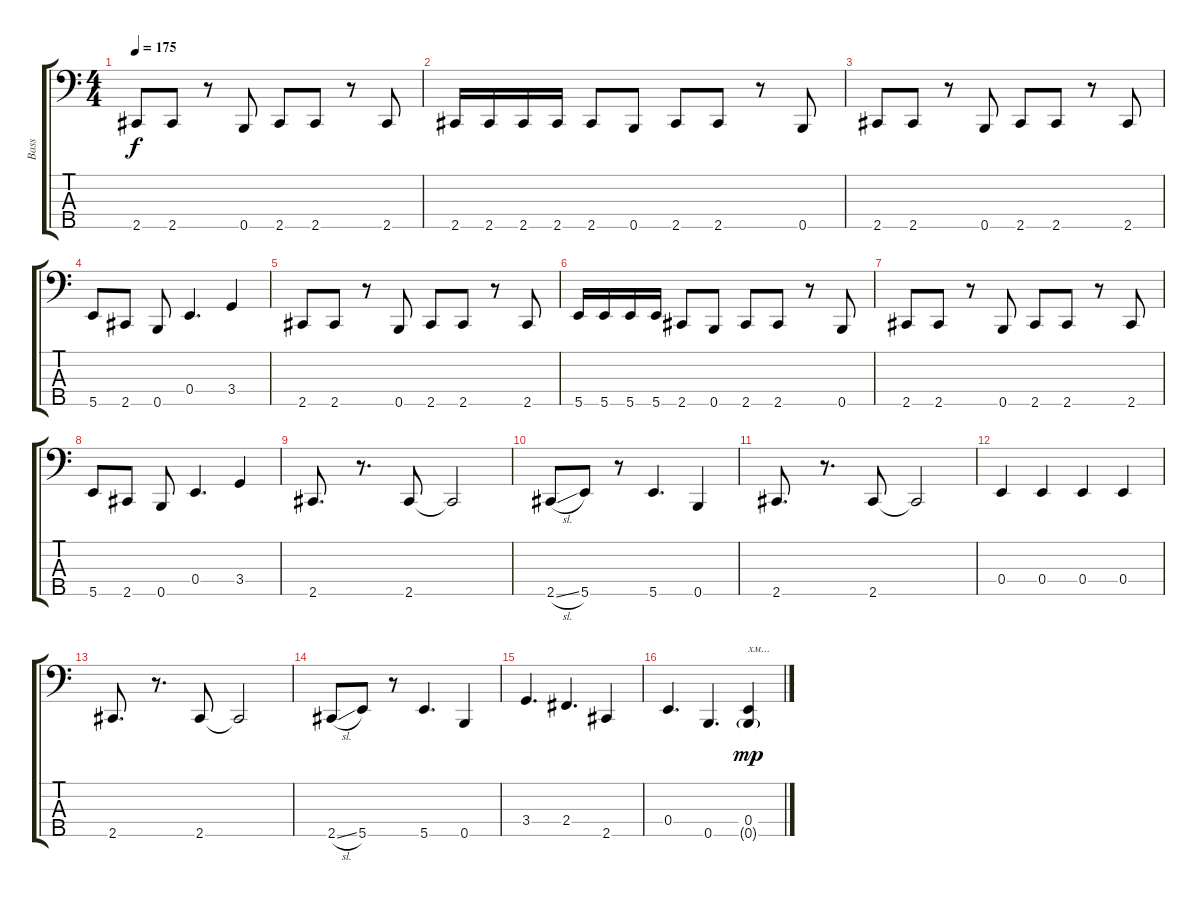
\track ("Bass" "Bass") {instrument electricbassfinger}
\staff {score tabs}
\tuning (G2 D2 A1 E1 B0) {hide}
\ts (4 4)
\tempo 175
\clef f4
\ks c
2.5.8{dy f} 2.5.8 r.8 0.5.8 2.5.8 2.5.8 r.8 2.5.8 |
2.5.16 2.5.16 2.5.16 2.5.16 2.5.8 0.5.8 2.5.8 2.5.8 r.8 0.5.8 |
2.5.8 2.5.8 r.8 0.5.8 2.5.8 2.5.8 r.8 2.5.8 |
5.5.8 2.5.8 0.5.8 0.4.4{d} 3.4.4 |
2.5.8 2.5.8 r.8 0.5.8 2.5.8 2.5.8 r.8 2.5.8 |
5.5.16 5.5.16 5.5.16 5.5.16 2.5.8 0.5.8 2.5.8 2.5.8 r.8 0.5.8 |
2.5.8 2.5.8 r.8 0.5.8 2.5.8 2.5.8 r.8 2.5.8 |
5.5.8 2.5.8 0.5.8 0.4.4{d} 3.4.4 |
2.5.8{d} r.8{d} 2.5.8 2.5{t}.2 |
2.5{sl}.8 5.5.8 r.8 5.5.4{d} 0.5.4 |
2.5.8{d} r.8{d} 2.5.8 2.5{t}.2 |
0.4.4 0.4.4 0.4.4 0.4.4 |
2.5.8{d} r.8{d} 2.5.8 2.5{t}.2 |
2.5{sl}.8 5.5.8 r.8 5.5.4{d} 0.5.4 |
3.4.4{d} 2.4.4{d} 2.5.4 |
0.4.4{d} 0.5.4{d} (0.4 0.5{g}).4{txt "хм..." dy mp}
